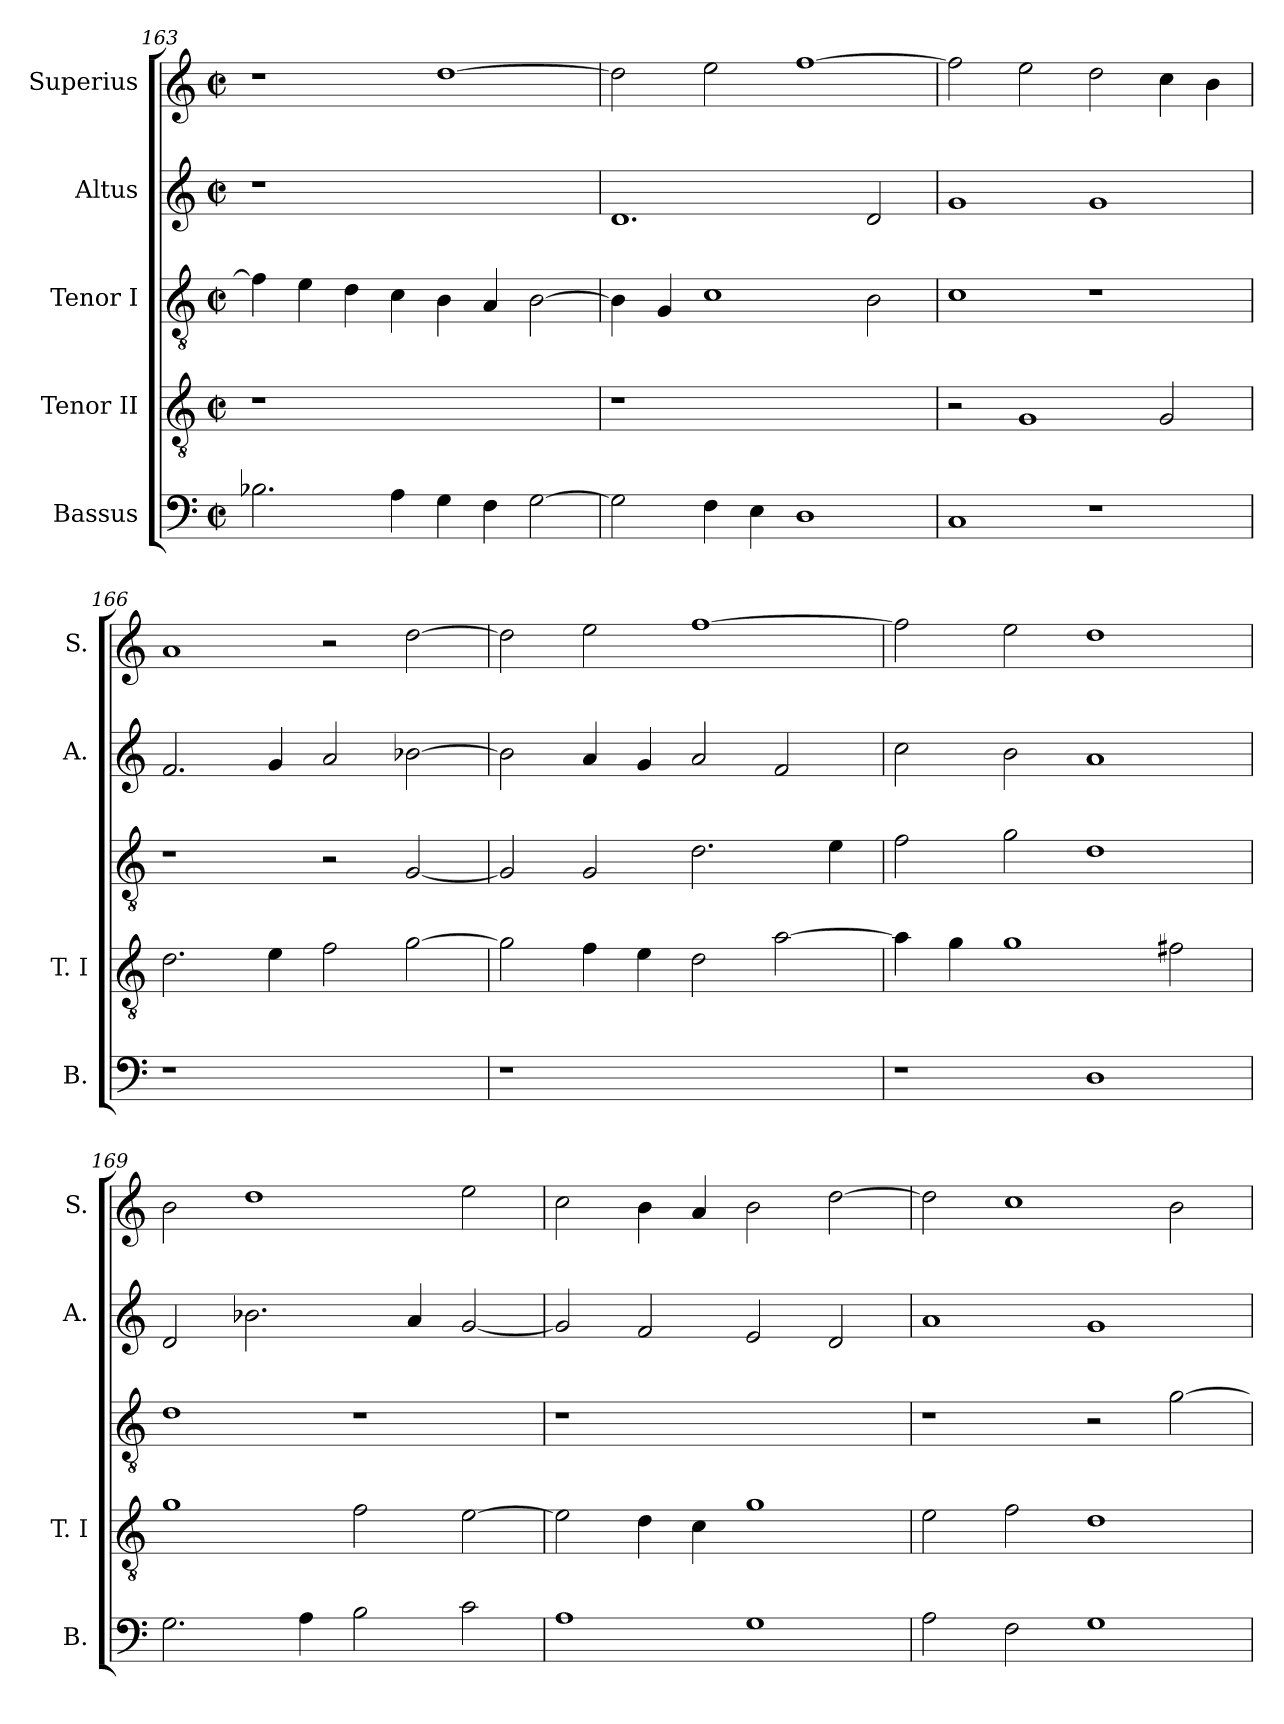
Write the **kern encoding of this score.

**kern	**kern	**kern	**kern	**kern
*part5	*part4	*part3	*part2	*part1
*staff5	*staff4	*staff3	*staff2	*staff1
*I"Bassus	*I"Tenor II	*I"Tenor I	*I"Altus	*I"Superius
*I'B.	*I'T. I	*	*I'A.	*I'S.
*clefF4	*clefGv2	*clefGv2	*clefG2	*clefG2
*	*ITrd7c12	*ITrd7c12	*	*
*k[]	*k[]	*k[]	*k[]	*k[]
*C:	*C:	*C:	*C:	*C:
*M2/2	*M2/2	*M2/2	*M2/2	*M2/2
*met(c|)	*met(c|)	*met(c|)	*met(c|)	*met(c|)
=163	=163	=163	=163	=163
!	!LO:N:vis=1	!	!LO:N:vis=1	!
2.B-Xi\	1r	4Fi\]	1r	1r
.	.	4Ei\	.	.
.	.	4Di\	.	.
4Ai\	.	4Ci\	.	.
4Gi\	1ryy	4BBi\	1ryy	[>1ddi
4Fi\	.	4AAi/	.	.
[>2Gi\	.	[>2BBi\	.	.
=164	=164	=164	=164	=164
!	!LO:N:vis=1	!	!	!
2Gi\]	1r	4BBi\]	1.di	2ddi\]
.	.	4GGi/	.	.
4Fi\	.	1Ci	.	2eei\
4Ei\	.	.	.	.
1Di	1ryy	.	.	[>1ffi
.	.	2BBi\	2di/	.
!!LO:LB:g=z
=165	=165	=165	=165	=165
1Ci	2r	1Ci	1gi	2ffi\]
.	1GGi	.	.	2eei\
1r	.	1r	1gi	2ddi\
.	2GGi/	.	.	4cci\
.	.	.	.	4bi\
=166	=166	=166	=166	=166
!LO:N:vis=1	!	!	!	!
1r	2.Di\	1r	2.fi/	1ai
.	4Ei\	.	4gi/	.
1ryy	2Fi\	2r	2ai/	2r
.	[>2Gi\	[<2GGi/	[>2b-Xi\	[>2ddi\
=167	=167	=167	=167	=167
!LO:N:vis=1	!	!	!	!
1r	2Gi\]	2GGi/]	2b-i\]	2ddi\]
.	4Fi\	2GGi/	4ai/	2eei\
.	4Ei\	.	4gi/	.
1ryy	2Di\	2.Di\	2ai/	[>1ffi
.	[>2Ai\	.	2fi/	.
.	.	4Ei\	.	.
=168	=168	=168	=168	=168
1r	4Ai\]	2Fi\	2cci\	2ffi\]
.	4Gi\	.	.	.
.	1Gi	2Gi\	2bi\	2eei\
1Di	.	1Di	1ai	1ddi
.	2F#Xi\	.	.	.
=169	=169	=169	=169	=169
2.Gi\	1Gi	1Di	2di/	2bi\
.	.	.	2.b-Xi\	1ddi
4Ai\	.	.	.	.
2Bi\	2Fi\	1r	.	.
.	.	.	4ai/	.
2ci\	[>2Ei\	.	[<2gi/	2eei\
!!LO:PB:g=z
=170	=170	=170	=170	=170
!	!	!LO:N:vis=1	!	!
1Ai	2Ei\]	1r	2gi/]	2cci\
.	4Di\	.	2fi/	4bi\
.	4Ci\	.	.	4ai/
1Gi	1Gi	1ryy	2ei/	2bi\
.	.	.	2di/	[>2ddi\
=171	=171	=171	=171	=171
2Ai\	2Ei\	1r	1ai	2ddi\]
2Fi\	2Fi\	.	.	1cci
1Gi	1Di	2r	1gi	.
.	.	[>2Gi\	.	2bi\
=	=	=	=	=
*-	*-	*-	*-	*-
